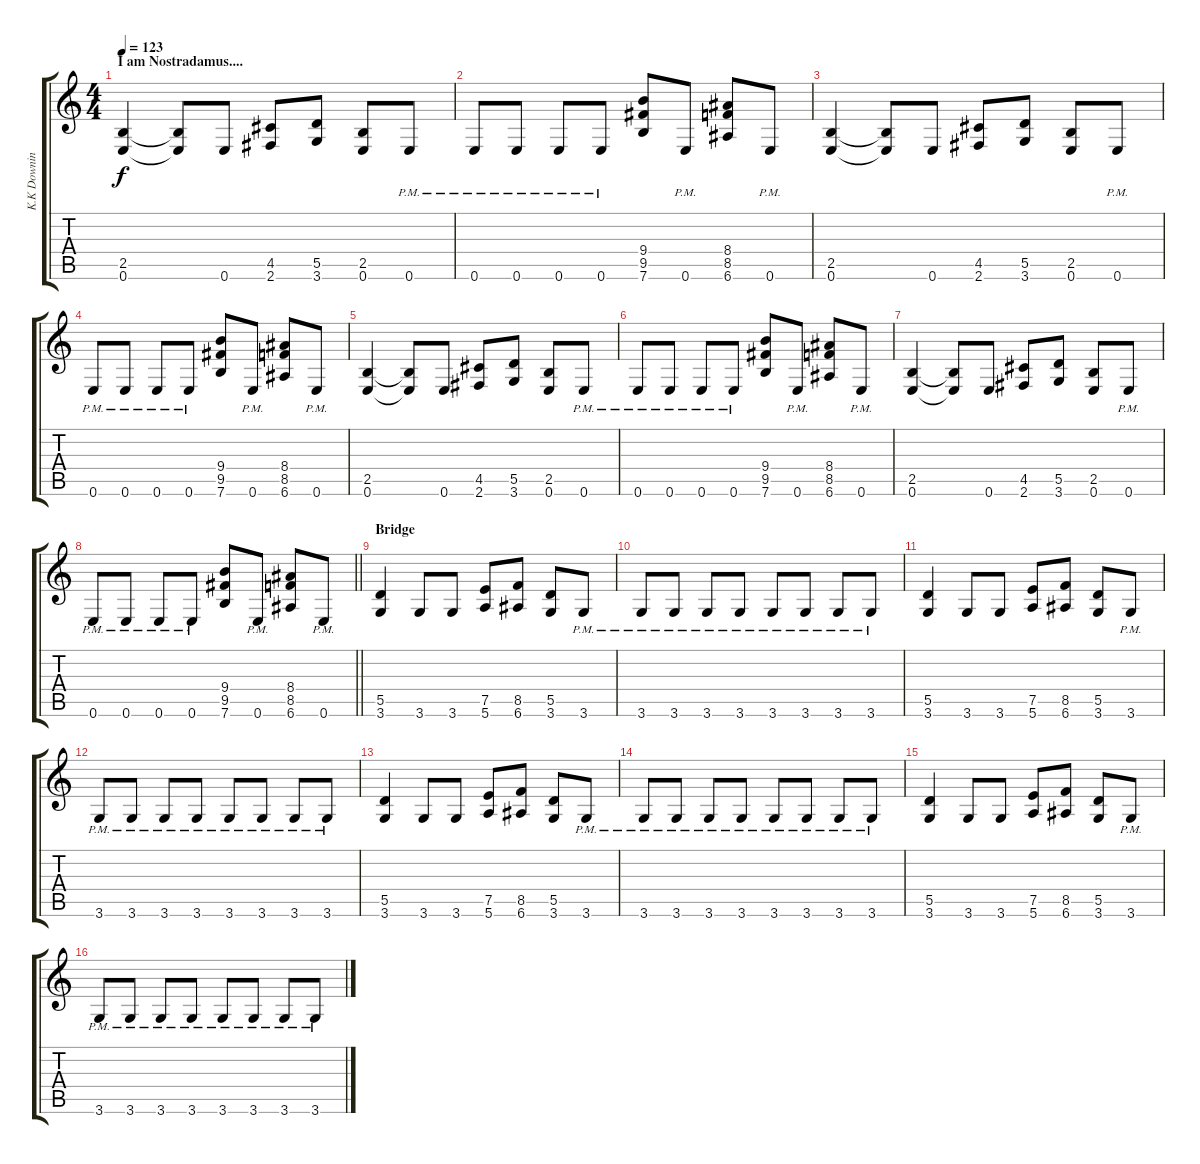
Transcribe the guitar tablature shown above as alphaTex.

\track ("K.K Downing" "K.K Downin") {instrument overdrivenguitar}
\staff {score tabs}
\tuning (E4 B3 G3 D3 A2 E2) {hide}
\ts (4 4)
\section ("" "I am Nostradamus....")
\tempo 123
\clef g2
\ks c
(2.5 0.6).4{dy f} (2.5{t} 0.6{t}).8 0.6.8 (4.5 2.6).8 (5.5 3.6).8 (2.5 0.6).8 0.6{pm}.8 |
0.6{pm}.8 0.6{pm}.8 0.6{pm}.8 0.6{pm}.8 (9.4 9.5 7.6).8 0.6{pm}.8 (8.4 8.5 6.6).8 0.6{pm}.8 |
(2.5 0.6).4 (2.5{t} 0.6{t}).8 0.6.8 (4.5 2.6).8 (5.5 3.6).8 (2.5 0.6).8 0.6{pm}.8 |
0.6{pm}.8 0.6{pm}.8 0.6{pm}.8 0.6{pm}.8 (9.4 9.5 7.6).8 0.6{pm}.8 (8.4 8.5 6.6).8 0.6{pm}.8 |
(2.5 0.6).4 (2.5{t} 0.6{t}).8 0.6.8 (4.5 2.6).8 (5.5 3.6).8 (2.5 0.6).8 0.6{pm}.8 |
0.6{pm}.8 0.6{pm}.8 0.6{pm}.8 0.6{pm}.8 (9.4 9.5 7.6).8 0.6{pm}.8 (8.4 8.5 6.6).8 0.6{pm}.8 |
(2.5 0.6).4 (2.5{t} 0.6{t}).8 0.6.8 (4.5 2.6).8 (5.5 3.6).8 (2.5 0.6).8 0.6{pm}.8 |
\barLineRight lightlight
0.6{pm}.8 0.6{pm}.8 0.6{pm}.8 0.6{pm}.8 (9.4 9.5 7.6).8 0.6{pm}.8 (8.4 8.5 6.6).8 0.6{pm}.8 |
\section ("" "Bridge")
(5.5 3.6).4 3.6.8 3.6.8 (7.5 5.6).8 (8.5 6.6).8 (5.5 3.6).8 3.6{pm}.8 |
3.6{pm}.8 3.6{pm}.8 3.6{pm}.8 3.6{pm}.8 3.6{pm}.8 3.6{pm}.8 3.6{pm}.8 3.6{pm}.8 |
(5.5 3.6).4 3.6.8 3.6.8 (7.5 5.6).8 (8.5 6.6).8 (5.5 3.6).8 3.6{pm}.8 |
3.6{pm}.8 3.6{pm}.8 3.6{pm}.8 3.6{pm}.8 3.6{pm}.8 3.6{pm}.8 3.6{pm}.8 3.6{pm}.8 |
(5.5 3.6).4 3.6.8 3.6.8 (7.5 5.6).8 (8.5 6.6).8 (5.5 3.6).8 3.6{pm}.8 |
3.6{pm}.8 3.6{pm}.8 3.6{pm}.8 3.6{pm}.8 3.6{pm}.8 3.6{pm}.8 3.6{pm}.8 3.6{pm}.8 |
(5.5 3.6).4 3.6.8 3.6.8 (7.5 5.6).8 (8.5 6.6).8 (5.5 3.6).8 3.6{pm}.8 |
3.6{pm}.8 3.6{pm}.8 3.6{pm}.8 3.6{pm}.8 3.6{pm}.8 3.6{pm}.8 3.6{pm}.8 3.6{pm}.8
